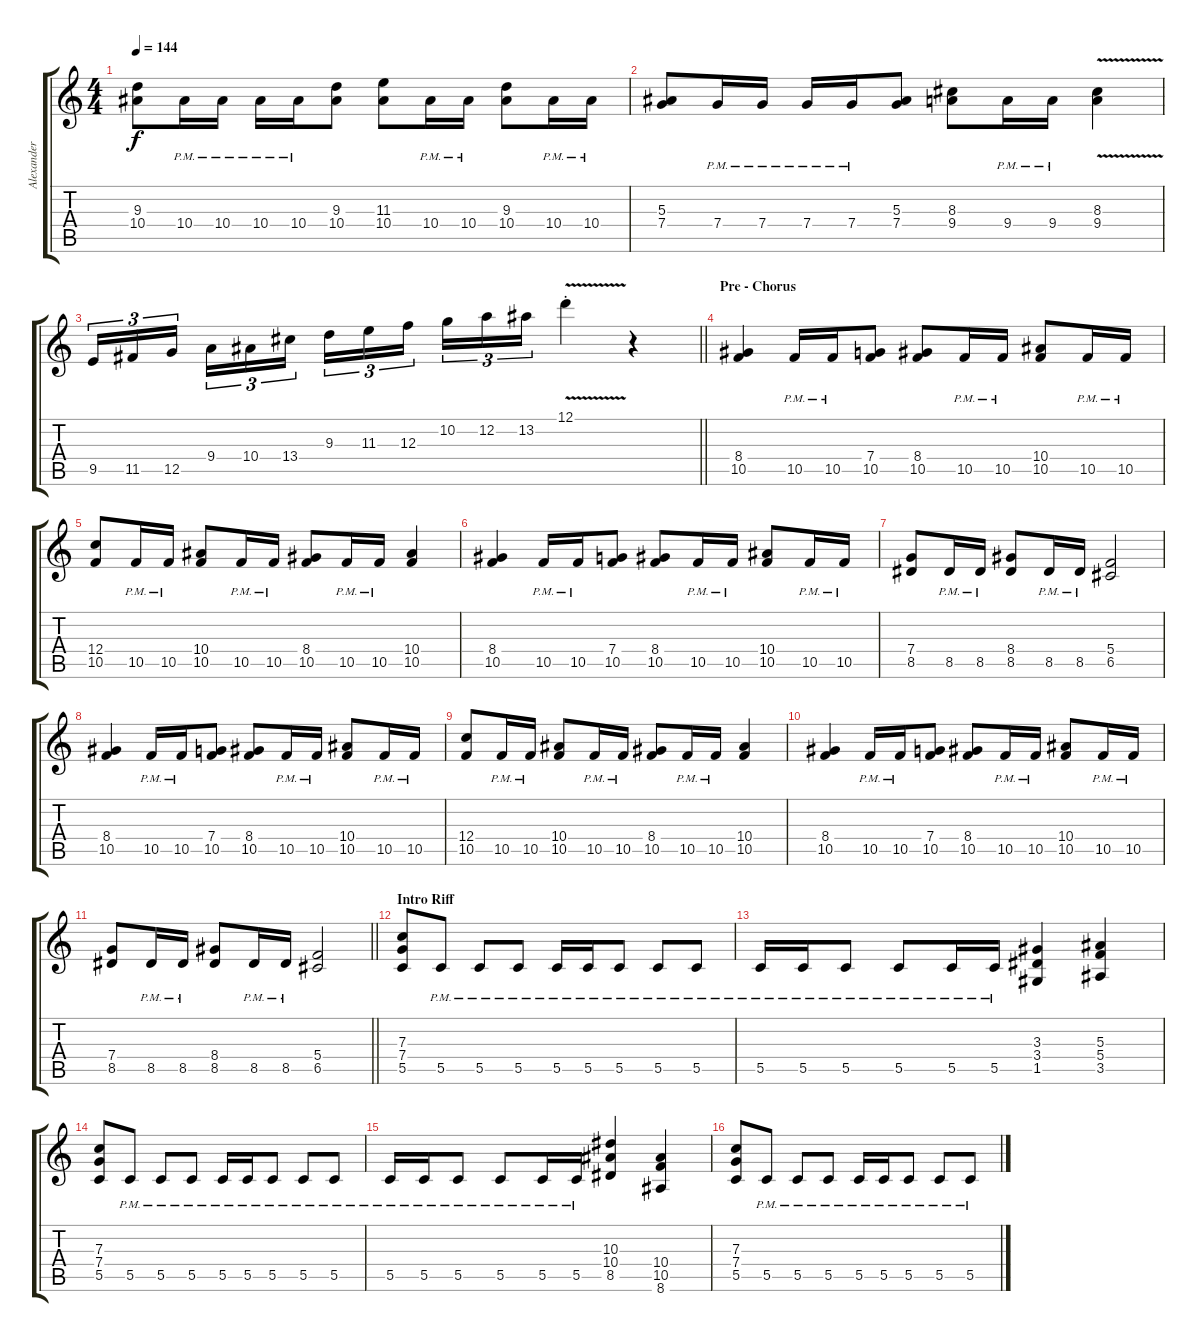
\track ("Alexander (Rythm Guitar)" "Alexander ") {instrument overdrivenguitar}
\staff {score tabs}
\tuning (D4 A3 F3 C3 G2 D2) {hide}
\ts (4 4)
\tempo 144
\clef g2
\ks c
(9.3 10.4).8{dy f} 10.4{pm}.16 10.4{pm}.16 10.4{pm}.16 10.4{pm}.16 (9.3 10.4).8 (11.3 10.4).8 10.4{pm}.16 10.4{pm}.16 (9.3 10.4).8 10.4{pm}.16 10.4{pm}.16 |
(5.3 7.4).8 7.4{pm}.16 7.4{pm}.16 7.4{pm}.16 7.4{pm}.16 (5.3 7.4).8 (8.3 9.4).8 9.4{pm}.16 9.4{pm}.16 (8.3{v} 9.4{v}).4 |
\barLineRight lightlight
9.5.16{tu (3 2)} 11.5.16{tu (3 2)} 12.5.16{tu (3 2) beam splitsecondary} 9.4.16{tu (3 2)} 10.4.16{tu (3 2)} 13.4.16{tu (3 2)} 9.3.16{tu (3 2)} 11.3.16{tu (3 2)} 12.3.16{tu (3 2) beam splitsecondary} 10.2.16{tu (3 2)} 12.2.16{tu (3 2)} 13.2.16{tu (3 2)} 12.1{v st}.4 r.4 |
\section ("" "Pre - Chorus")
(8.4 10.5).4 10.5{pm}.16 10.5{pm}.16 (7.4 10.5).8 (8.4 10.5).8 10.5{pm}.16 10.5{pm}.16 (10.4 10.5).8 10.5{pm}.16 10.5{pm}.16 |
(12.4 10.5).8 10.5{pm}.16 10.5{pm}.16 (10.4 10.5).8 10.5{pm}.16 10.5{pm}.16 (8.4 10.5).8 10.5{pm}.16 10.5{pm}.16 (10.4 10.5).4 |
(8.4 10.5).4 10.5{pm}.16 10.5{pm}.16 (7.4 10.5).8 (8.4 10.5).8 10.5{pm}.16 10.5{pm}.16 (10.4 10.5).8 10.5{pm}.16 10.5{pm}.16 |
(7.4 8.5).8 8.5{pm}.16 8.5{pm}.16 (8.4 8.5).8 8.5{pm}.16 8.5{pm}.16 (5.4 6.5).2 |
(8.4 10.5).4 10.5{pm}.16 10.5{pm}.16 (7.4 10.5).8 (8.4 10.5).8 10.5{pm}.16 10.5{pm}.16 (10.4 10.5).8 10.5{pm}.16 10.5{pm}.16 |
(12.4 10.5).8 10.5{pm}.16 10.5{pm}.16 (10.4 10.5).8 10.5{pm}.16 10.5{pm}.16 (8.4 10.5).8 10.5{pm}.16 10.5{pm}.16 (10.4 10.5).4 |
(8.4 10.5).4 10.5{pm}.16 10.5{pm}.16 (7.4 10.5).8 (8.4 10.5).8 10.5{pm}.16 10.5{pm}.16 (10.4 10.5).8 10.5{pm}.16 10.5{pm}.16 |
\barLineRight lightlight
(7.4 8.5).8 8.5{pm}.16 8.5{pm}.16 (8.4 8.5).8 8.5{pm}.16 8.5{pm}.16 (5.4 6.5).2 |
\section ("" "Intro Riff")
(7.3 7.4 5.5).8{volume 12 balance 14 instrument overdrivenguitar} 5.5{pm}.8 5.5{pm}.8 5.5{pm}.8 5.5{pm}.16 5.5{pm}.16 5.5{pm}.8 5.5{pm}.8 5.5{pm}.8 |
5.5{pm}.16 5.5{pm}.16 5.5{pm}.8 5.5{pm}.8 5.5{pm}.16 5.5{pm}.16 (3.3 3.4 1.5).4 (5.3 5.4 3.5).4 |
(7.3 7.4 5.5).8 5.5{pm}.8 5.5{pm}.8 5.5{pm}.8 5.5{pm}.16 5.5{pm}.16 5.5{pm}.8 5.5{pm}.8 5.5{pm}.8 |
5.5{pm}.16 5.5{pm}.16 5.5{pm}.8 5.5{pm}.8 5.5{pm}.16 5.5{pm}.16 (10.3 10.4 8.5).4 (10.4 10.5 8.6).4 |
(7.3 7.4 5.5).8 5.5{pm}.8 5.5{pm}.8 5.5{pm}.8 5.5{pm}.16 5.5{pm}.16 5.5{pm}.8 5.5{pm}.8 5.5{pm}.8
